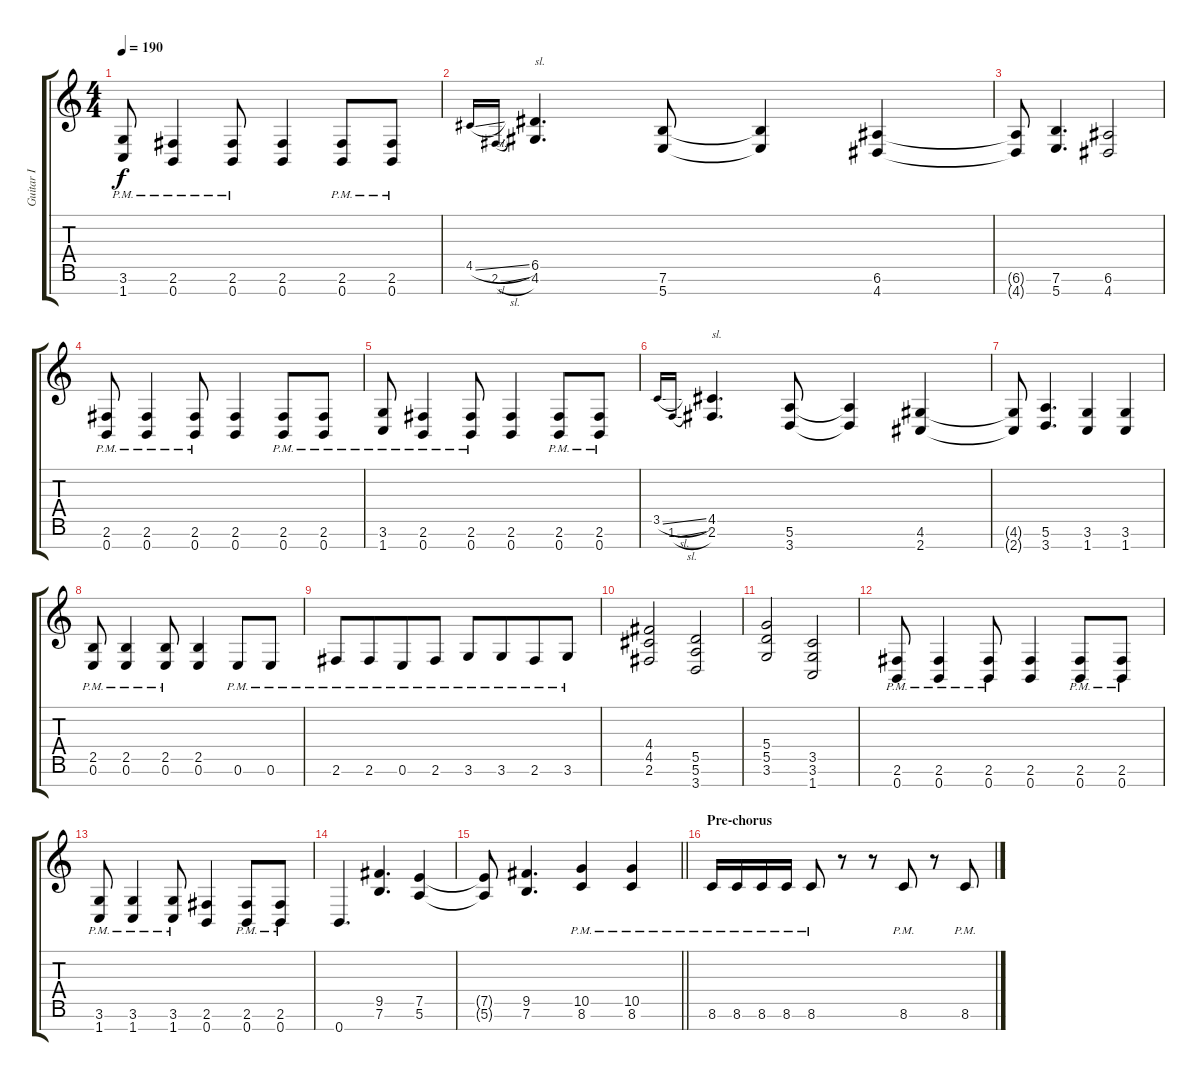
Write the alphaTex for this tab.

\track ("Guitar I" "Guitar I") {instrument distortionguitar}
\staff {score tabs}
\tuning (E4 B3 G3 D3 A2 E2 B1) {hide}
\ts (4 4)
\tempo 190
\clef g2
\ks c
(3.6{pm} 1.7{pm}).8{dy f} (2.6{pm} 0.7{pm}).4 (2.6{pm} 0.7{pm}).8 (2.6 0.7).4 (2.6{pm} 0.7{pm}).8 (2.6{pm} 0.7{pm}).8 |
4.5{sl}.16{gr onbeat} 2.6{sl}.16{gr onbeat} (6.5 4.6).4{d txt "sl."} (7.6 5.7).8 (7.6{t} 5.7{t}).4 (6.6 4.7).4 |
(6.6{t} 4.7{t}).8 (7.6 5.7).4{d} (6.6 4.7).2 |
(2.6{pm} 0.7{pm}).8 (2.6{pm} 0.7{pm}).4 (2.6{pm} 0.7{pm}).8 (2.6 0.7).4 (2.6{pm} 0.7{pm}).8 (2.6{pm} 0.7{pm}).8 |
(3.6{pm} 1.7{pm}).8 (2.6{pm} 0.7{pm}).4 (2.6{pm} 0.7{pm}).8 (2.6 0.7).4 (2.6{pm} 0.7{pm}).8 (2.6{pm} 0.7{pm}).8 |
3.5{sl}.16{gr onbeat} 1.6{sl}.16{gr onbeat} (4.5 2.6).4{d txt "sl."} (5.6 3.7).8 (5.6{t} 3.7{t}).4 (4.6 2.7).4 |
(4.6{t} 2.7{t}).8 (5.6 3.7).4{d} (3.6 1.7).4 (3.6 1.7).4 |
(2.5{pm} 0.6{pm}).8 (2.5{pm} 0.6{pm}).4 (2.5{pm} 0.6{pm}).8 (2.5 0.6).4 0.6{pm}.8 0.6{pm}.8 |
2.6{pm}.8 2.6{pm}.8{beam merge} 0.6{pm}.8 2.6{pm}.8 3.6{pm}.8 3.6{pm}.8{beam merge} 2.6{pm}.8 3.6{pm}.8 |
(4.4 4.5 2.6).2 (5.5 5.6 3.7).2 |
(5.4 5.5 3.6).2 (3.5 3.6 1.7).2 |
(2.6{pm} 0.7{pm}).8 (2.6{pm} 0.7{pm}).4 (2.6{pm} 0.7{pm}).8 (2.6 0.7).4 (2.6{pm} 0.7{pm}).8 (2.6{pm} 0.7{pm}).8 |
(3.6{pm} 1.7{pm}).8 (3.6{pm} 1.7{pm}).4 (3.6{pm} 1.7{pm}).8 (2.6 0.7).4 (2.6{pm} 0.7{pm}).8 (2.6{pm} 0.7{pm}).8 |
0.7.4{d} (9.5 7.6).4{d} (7.5 5.6).4 |
\barLineRight lightlight
(7.5{t} 5.6{t}).8 (9.5 7.6).4{d} (10.5{pm} 8.6{pm}).4 (10.5{pm} 8.6{pm}).4 |
\section ("" "Pre-chorus")
8.6{pm}.16 8.6{pm}.16 8.6{pm}.16 8.6{pm}.16 8.6{pm}.8 r.8 r.8 8.6{pm}.8 r.8 8.6{pm}.8
